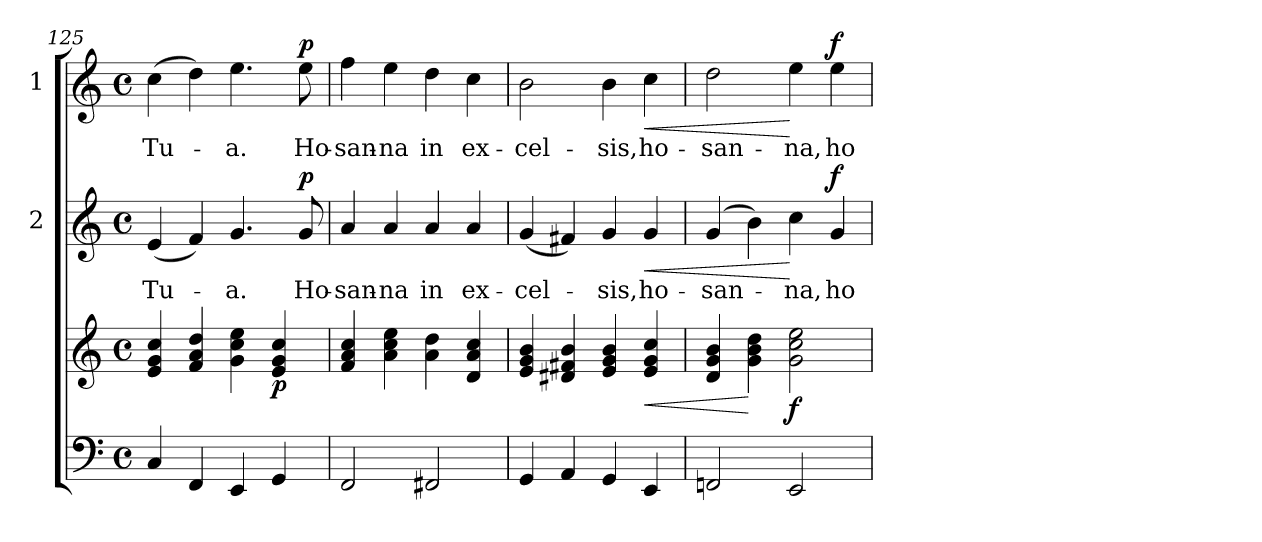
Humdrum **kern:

**kern	**kern	**dynam	**kern	**text	**dynam	**kern	**text	**dynam
*part3	*part3	*part3	*part2	*part2	*part2	*part1	*part1	*part1
*staff4	*staff3	*staff3/4	*staff2	*staff2	*staff2	*staff1	*staff1	*staff1
*	*	*	*I"2	*	*	*I"1	*	*
*clefF4	*clefG2	*	*clefG2	*	*	*clefG2	*	*
*	*	*	*ITrd7c12	*	*	*ITrd7c12	*	*
*k[]	*k[]	*	*k[]	*	*	*k[]	*	*
*C:	*C:	*	*C:	*	*	*C:	*	*
*M4/4	*M4/4	*	*M4/4	*	*	*M4/4	*	*
*met(c)	*met(c)	*	*met(c)	*	*	*met(c)	*	*
=125	=125	=125	=125	=125	=125	=125	=125	=125
!	!	!	!	!LO:LY:b	!	!	!LO:LY:b	!
4C/	4e/ 4g/ 4cc/	.	(<4E/	Tu-	.	(>4c\	Tu-	.
4FF/	4f/ 4a/ 4dd/	.	4F/)	.	.	4d\)	.	.
!	!	!	!	!LO:LY:b	!	!	!LO:LY:b	!
4EE/	4g\ 4cc\ 4ee\	.	4.G/	-a.	.	4.e\	-a.	.
!	!	!LO:DY:b	!	!	!	!	!	!
4GG/	4e/ 4g/ 4cc/	p	.	.	.	.	.	.
!	!	!	!	!LO:LY:b	!LO:DY:a	!	!LO:LY:b	!LO:DY:a
.	.	.	8G/	Ho-	p	8e\	Ho-	p
!!LO:PB:g=z
=126	=126	=126	=126	=126	=126	=126	=126	=126
!	!	!	!	!LO:LY:b	!	!	!LO:LY:b	!
2FF/	4f/ 4a/ 4cc/	.	4A/	-san-	.	4f\	-san-	.
!	!	!	!	!LO:LY:b	!	!	!LO:LY:b	!
.	4a\ 4cc\ 4ee\	.	4A/	-na	.	4e\	-na	.
!	!	!	!	!LO:LY:b	!	!	!LO:LY:b	!
2FF#X/	4a\ 4dd\	.	4A/	in	.	4d\	in	.
!	!	!	!	!LO:LY:b	!	!	!LO:LY:b	!
.	4d/ 4a/ 4cc/	.	4A/	ex-	.	4c\	ex-	.
=127	=127	=127	=127	=127	=127	=127	=127	=127
!	!	!	!	!LO:LY:b	!	!	!LO:LY:b	!
4GG/	4e/ 4g/ 4b/	.	(<4G/	-cel-	.	2B\	-cel-	.
4AA/	4d#X/ 4f#X/ 4b/	.	4F#X/)	.	.	.	.	.
!	!	!	!	!LO:LY:b	!	!	!LO:LY:b	!
4GG/	4e/ 4g/ 4b/	.	4G/	-sis,	.	4B\	-sis,	.
!	!	!LO:HP:b	!	!LO:LY:b	!LO:HP:b	!	!LO:LY:b	!LO:HP:b
4EE/	4e/ 4g/ 4cc/	<	4G/	ho-	<	4c\	ho-	<
=128	=128	=128	=128	=128	=128	=128	=128	=128
!	!	!	!	!LO:LY:b	!	!	!LO:LY:b	!
2FFn/	4d/ 4g/ 4b/	.	(4G/	-san-	.	2d\	-san-	.
.	4g\ 4b\ 4dd\	[	4B\)	.	.	.	.	.
!	!	!LO:DY:b	!	!LO:LY:b	!	!	!LO:LY:b	!
2EE/	2g\ 2cc\ 2ee\	f	4c\	-na,	[	4e\	-na,	[
!	!	!	!	!LO:LY:b	!LO:DY:a	!	!LO:LY:b	!LO:DY:a
.	.	.	4G/	ho-	f	4e\	ho-	f
=	=	=	=	=	=	=	=	=
*-	*-	*-	*-	*-	*-	*-	*-	*-
